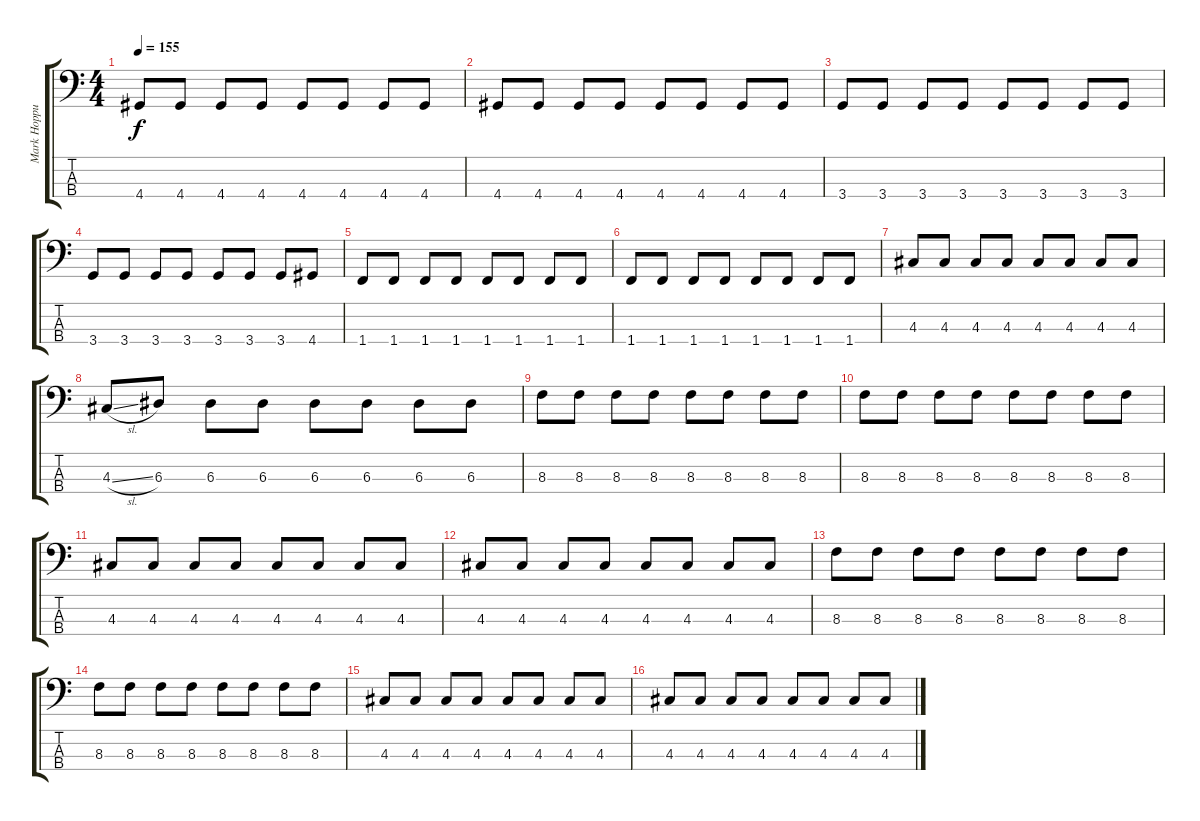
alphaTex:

\track ("Mark Hoppus Bass" "Mark Hoppu") {instrument electricbasspick}
\staff {score tabs}
\tuning (G2 D2 A1 E1) {hide}
\ts (4 4)
\tempo 155
\clef f4
\ks c
4.4.8{dy f} 4.4.8 4.4.8 4.4.8 4.4.8 4.4.8 4.4.8 4.4.8 |
4.4.8 4.4.8 4.4.8 4.4.8 4.4.8 4.4.8 4.4.8 4.4.8 |
3.4.8 3.4.8 3.4.8 3.4.8 3.4.8 3.4.8 3.4.8 3.4.8 |
3.4.8 3.4.8 3.4.8 3.4.8 3.4.8 3.4.8 3.4.8 4.4.8 |
1.4.8 1.4.8 1.4.8 1.4.8 1.4.8 1.4.8 1.4.8 1.4.8 |
1.4.8 1.4.8 1.4.8 1.4.8 1.4.8 1.4.8 1.4.8 1.4.8 |
4.3.8 4.3.8 4.3.8 4.3.8 4.3.8 4.3.8 4.3.8 4.3.8 |
4.3{sl}.8 6.3.8 6.3.8 6.3.8 6.3.8 6.3.8 6.3.8 6.3.8 |
8.3.8 8.3.8 8.3.8 8.3.8 8.3.8 8.3.8 8.3.8 8.3.8 |
8.3.8 8.3.8 8.3.8 8.3.8 8.3.8 8.3.8 8.3.8 8.3.8 |
4.3.8 4.3.8 4.3.8 4.3.8 4.3.8 4.3.8 4.3.8 4.3.8 |
4.3.8 4.3.8 4.3.8 4.3.8 4.3.8 4.3.8 4.3.8 4.3.8 |
8.3.8 8.3.8 8.3.8 8.3.8 8.3.8 8.3.8 8.3.8 8.3.8 |
8.3.8 8.3.8 8.3.8 8.3.8 8.3.8 8.3.8 8.3.8 8.3.8 |
4.3.8 4.3.8 4.3.8 4.3.8 4.3.8 4.3.8 4.3.8 4.3.8 |
4.3.8 4.3.8 4.3.8 4.3.8 4.3.8 4.3.8 4.3.8 4.3.8
